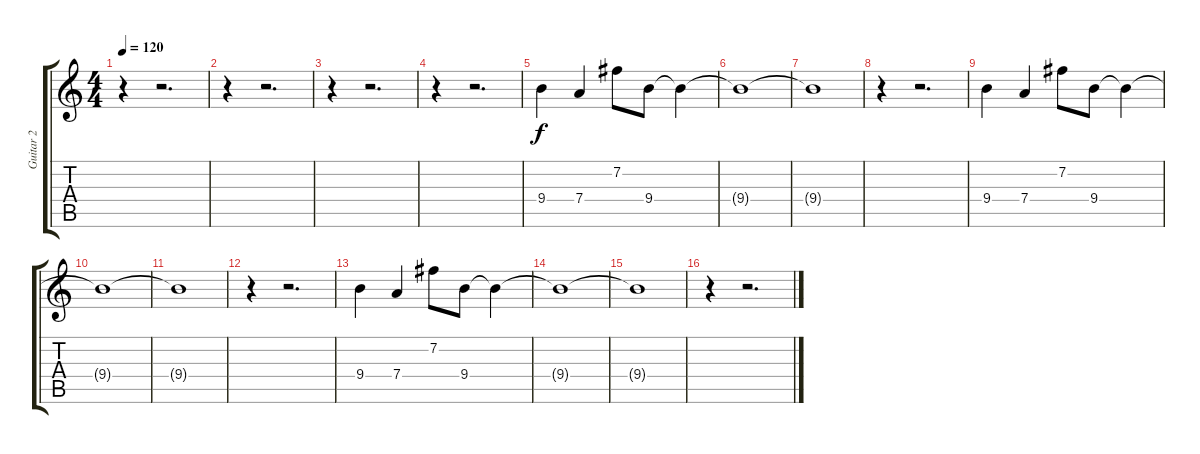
\track ("Guitar 2" "Guitar 2") {instrument overdrivenguitar}
\staff {score tabs}
\tuning (E4 B3 G3 D3 A2 E2) {hide}
\ts (4 4)
\tempo 120
\clef g2
\ks c
r.4{dy f} r.2{d} |
r.4 r.2{d} |
r.4 r.2{d} |
r.4 r.2{d} |
9.4.4 7.4.4 7.2.8 9.4.8 9.4{t}.4 |
9.4{t}.1 |
9.4{t}.1 |
r.4 r.2{d} |
9.4.4 7.4.4 7.2.8 9.4.8 9.4{t}.4 |
9.4{t}.1 |
9.4{t}.1 |
r.4 r.2{d} |
9.4.4 7.4.4 7.2.8 9.4.8 9.4{t}.4 |
9.4{t}.1 |
9.4{t}.1 |
r.4 r.2{d}
